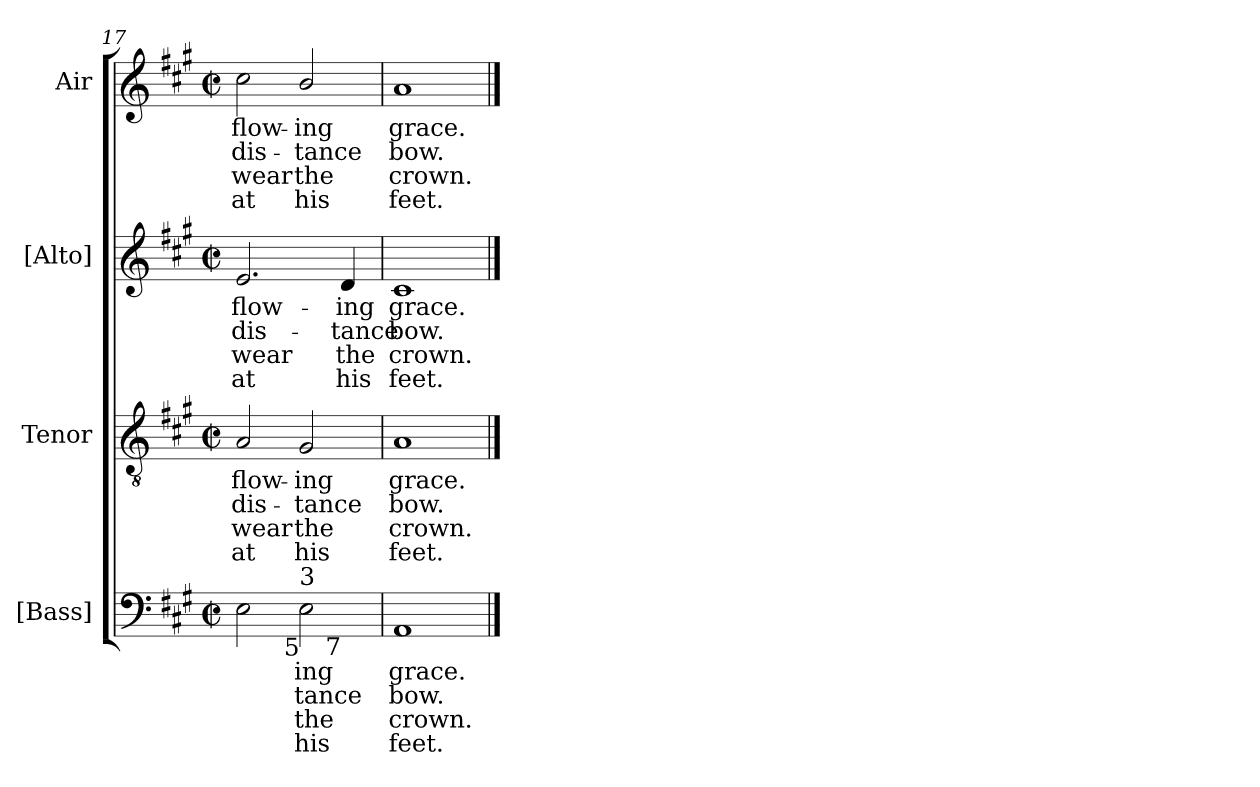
**kern	**text	**text	**text	**text	**kern	**text	**text	**text	**text	**kern	**text	**text	**text	**text	**kern	**text	**text	**text	**text
*part4	*part4	*part4	*part4	*part4	*part3	*part3	*part3	*part3	*part3	*part2	*part2	*part2	*part2	*part2	*part1	*part1	*part1	*part1	*part1
*staff4	*staff4	*staff4	*staff4	*staff4	*staff3	*staff3	*staff3	*staff3	*staff3	*staff2	*staff2	*staff2	*staff2	*staff2	*staff1	*staff1	*staff1	*staff1	*staff1
*I"[Bass]	*	*	*	*	*I"Tenor	*	*	*	*	*I"[Alto]	*	*	*	*	*I"Air	*	*	*	*
*I'B.	*	*	*	*	*I'T.	*	*	*	*	*I'A.	*	*	*	*	*	*	*	*	*
*clefF4	*	*	*	*	*clefGv2	*	*	*	*	*clefG2	*	*	*	*	*clefG2	*	*	*	*
*	*	*	*	*	*ITrd7c12	*	*	*	*	*	*	*	*	*	*	*	*	*	*
*k[f#c#g#]	*	*	*	*	*k[f#c#g#]	*	*	*	*	*k[f#c#g#]	*	*	*	*	*k[f#c#g#]	*	*	*	*
*A:	*	*	*	*	*A:	*	*	*	*	*A:	*	*	*	*	*A:	*	*	*	*
*M2/2	*	*	*	*	*M2/2	*	*	*	*	*M2/2	*	*	*	*	*M2/2	*	*	*	*
*met(c|)	*	*	*	*	*met(c|)	*	*	*	*	*met(c|)	*	*	*	*	*met(c|)	*	*	*	*
=17	=17	=17	=17	=17	=17	=17	=17	=17	=17	=17	=17	=17	=17	=17	=17	=17	=17	=17	=17
!	!	!	!	!	!	!LO:LY:b:color=#000000	!LO:LY:b:color=#000000	!LO:LY:b:color=#000000	!LO:LY:b:color=#000000	!	!	!	!	!	!	!	!	!	!
!	!	!	!	!	!	!	!	!	!	!	!LO:LY:b:color=#000000	!LO:LY:b:color=#000000	!LO:LY:b:color=#000000	!LO:LY:b:color=#000000	!	!	!	!	!
!LO:TX:b:rj:t=6	!	!	!	!	!	!	!	!	!	!	!	!	!	!	!	!	!	!	!
!LO:TX:t=4	!	!	!	!	!	!	!	!	!	!	!	!	!	!	!	!	!	!	!
!	!	!	!	!	!	!	!	!	!	!	!	!	!	!	!	!LO:LY:b:color=#000000	!LO:LY:b:color=#000000	!LO:LY:b:color=#000000	!LO:LY:b:color=#000000
*^	*	*	*	*	*	*	*	*	*	*	*	*	*	*	*	*	*	*	*
2Ei\	2.ryy	.	.	.	.	2AAi/	-flow-	dis-	wear	at	2.ei/	-flow-	dis-	wear	at	2cc#i\	-flow-	dis-	wear	at
!	!	!LO:LY:b:color=#000000	!LO:LY:b:color=#000000	!LO:LY:b:color=#000000	!LO:LY:b:color=#000000	!	!	!	!	!	!	!	!	!	!	!	!	!	!	!
!	!	!	!	!	!	!	!LO:LY:b:color=#000000	!LO:LY:b:color=#000000	!LO:LY:b:color=#000000	!LO:LY:b:color=#000000	!	!	!	!	!	!	!	!	!	!
!LO:TX:b:rj:t=5	!	!	!	!	!	!	!	!	!	!	!	!	!	!	!	!	!	!	!	!
!LO:TX:t=3	!	!	!	!	!	!	!	!	!	!	!	!	!	!	!	!	!	!	!	!
!	!	!	!	!	!	!	!	!	!	!	!	!	!	!	!	!	!LO:LY:b:color=#000000	!LO:LY:b:color=#000000	!LO:LY:b:color=#000000	!LO:LY:b:color=#000000
2Ei\	.	-ing	-tance	the	his	2GG#i/	-ing	-tance	the	his	.	.	.	.	.	2bi/	-ing	-tance	the	his
!	!LO:TX:b:rj:t=7	!	!	!	!	!	!	!	!	!	!	!	!	!	!	!	!	!	!	!
!	!	!	!	!	!	!	!	!	!	!	!	!LO:LY:b:color=#000000	!LO:LY:b:color=#000000	!LO:LY:b:color=#000000	!LO:LY:b:color=#000000	!	!	!	!	!
.	4ryy	.	.	.	.	.	.	.	.	.	4di/	-ing	-tance	the	his	.	.	.	.	.
*v	*v	*	*	*	*	*	*	*	*	*	*	*	*	*	*	*	*	*	*	*
=18	=18	=18	=18	=18	=18	=18	=18	=18	=18	=18	=18	=18	=18	=18	=18	=18	=18	=18	=18
*^	*	*	*	*	*	*	*	*	*	*	*	*	*	*	*	*	*	*	*
!	!	!LO:LY:b:color=#000000	!LO:LY:b:color=#000000	!LO:LY:b:color=#000000	!LO:LY:b:color=#000000	!	!	!	!	!	!	!	!	!	!	!	!	!	!	!
*v	*v	*	*	*	*	*	*	*	*	*	*	*	*	*	*	*	*	*	*	*
*^	*	*	*	*	*	*	*	*	*	*	*	*	*	*	*	*	*	*	*
!	!	!	!	!	!	!	!LO:LY:b:color=#000000	!LO:LY:b:color=#000000	!LO:LY:b:color=#000000	!LO:LY:b:color=#000000	!	!	!	!	!	!	!	!	!	!
*v	*v	*	*	*	*	*	*	*	*	*	*	*	*	*	*	*	*	*	*	*
*^	*	*	*	*	*	*	*	*	*	*	*	*	*	*	*	*	*	*	*
!	!	!	!	!	!	!	!	!	!	!	!	!LO:LY:b:color=#000000	!LO:LY:b:color=#000000	!LO:LY:b:color=#000000	!LO:LY:b:color=#000000	!	!	!	!	!
*v	*v	*	*	*	*	*	*	*	*	*	*	*	*	*	*	*	*	*	*	*
*^	*	*	*	*	*	*	*	*	*	*	*	*	*	*	*	*	*	*	*
!	!	!	!	!	!	!	!	!	!	!	!	!	!	!	!	!	!LO:LY:b:color=#000000	!LO:LY:b:color=#000000	!LO:LY:b:color=#000000	!LO:LY:b:color=#000000
*v	*v	*	*	*	*	*	*	*	*	*	*	*	*	*	*	*	*	*	*	*
1AAi	grace.	bow.	crown.	feet.	1AAi	grace.	bow.	crown.	feet.	1c#i	grace.	bow.	crown.	feet.	1ai	grace.	bow.	crown.	feet.
==	==	==	==	==	==	==	==	==	==	==	==	==	==	==	==	==	==	==	==
*-	*-	*-	*-	*-	*-	*-	*-	*-	*-	*-	*-	*-	*-	*-	*-	*-	*-	*-	*-
